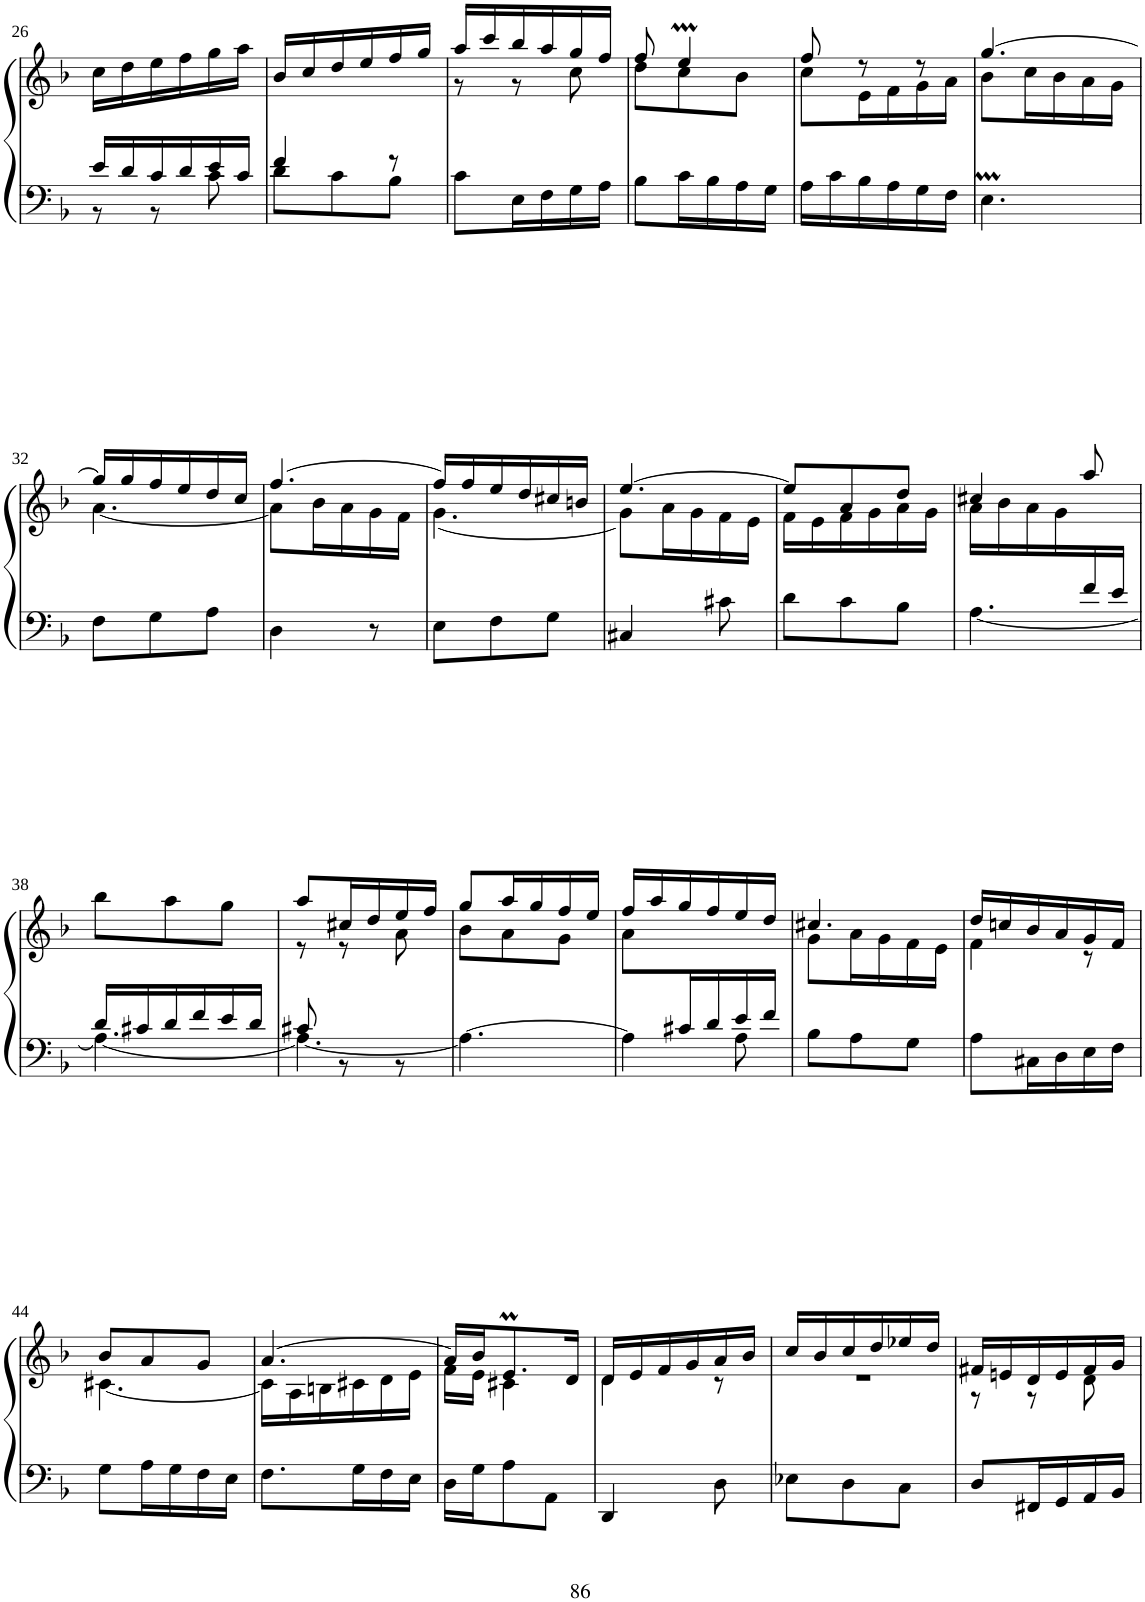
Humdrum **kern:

**kern	**kern
*part1	*part1
*staff2	*staff1
*I"Piano	*
*I'Pno	*
!!LO:PB:g=z
*clefF4	*clefG2
*k[b-]	*k[b-]
*M3/8	*M3/8
=26	=26
*^	*
16e/LL	8r	16cc\LL
16d/	.	16dd\
16c/	8r	16ee\
16d/	.	16ff\
16e/	8c\	16gg\
16c/JJ	.	16aa\JJ
=27	=27	=27
4f/	8d\L	16b-/LL
.	.	16cc/
.	8c\	16dd/
.	.	16ee/
8r	8B-\J	16ff/
.	.	16gg/JJ
*v	*v	*
=28	=28
*	*^
8c\L	16aa/LL	8r
.	16ccc/	.
16E\L	16bb-/	8r
16F\	16aa/	.
16G\	16gg/	8cc\
16A\JJ	16ff/JJ	.
=29	=29	=29
8B-\L	8ff/	8dd\L
16c\L	4eem/	8cc\
16B-\	.	.
16A\	.	8b-\J
16G\JJ	.	.
=30	=30	=30
16A\LL	8ff/	8cc\L
16c\	.	.
16B-\	8r	16e\L
16A\	.	16f\
16G\	8r	16g\
16F\JJ	.	16a\JJ
=31	=31	=31
4.Em\	[4.gg/	8b-\L
.	.	16cc\L
.	.	16b-\
.	.	16a\
.	.	16g\JJ
!!LO:LB:g=z	!!
=32	=32	=32
8F\L	16gg/LL]	[4.a\
.	16gg/	.
8G\	16ff/	.
.	16ee/	.
8A\J	16dd/	.
.	16cc/JJ	.
=33	=33	=33
4D\	[4.ff/	8a\L]
.	.	16b-\L
.	.	16a\
8r	.	16g\
.	.	16f\JJ
=34	=34	=34
8E\L	16ff/LL]	[4.g\
.	16ff/	.
8F\	16ee/	.
.	16dd/	.
8G\J	16cc#X/	.
.	16bn/JJ	.
=35	=35	=35
4C#X/	[4.ee/	8g\L]
.	.	16a\L
.	.	16g\
8c#X\	.	16f\
.	.	16e\JJ
=36	=36	=36
8d\L	8ee/L]	16f\LL
.	.	16e\
8c\	8a/	16f\
.	.	16g\
8B-\J	8dd/J	16a\
.	.	16g\JJ
=37	=37	=37
*^	*	*
4ryy	[4.A\	4cc#X/	16a\LL
.	.	.	16b-\
.	.	.	16a\
.	.	.	16g\
16f/	.	8aa/	8ryy
16e/JJ	.	.	.
*	*	*v	*v
!!LO:LB:g=z
=38	=38	=38
4.A\_	16d/LL	8bb-\L
.	16c#X/	.
.	16d/	8aa\
.	16f/	.
.	16e/	8gg\J
.	16d/JJ	.
=39	=39	=39
*	*	*^
4.A\_	8c#X/	8aa/L	8r
.	8r	16cc#X/L	8r
.	.	16dd/	.
.	8r	16ee/	8a\
.	.	16ff/JJ	.
*v	*v	*	*
=40	=40	=40
4.A\_	8gg/L	8b-\L
.	16aa/L	8a\
.	16gg/	.
.	16ff/	8g\J
.	16ee/JJ	.
=41	=41	=41
*^	*	*
8ryy	4A\]	16ff/LL	8a\L
.	.	16aa/	.
16c#X/L	.	16gg/	4ryy
16d/	.	16ff/	.
16e/	8A\	16ee/	.
16f/JJ	.	16dd/JJ	.
*v	*v	*	*
=42	=42	=42
8B-\L	4.cc#X/	8g\L
8A\	.	16a\L
.	.	16g\
8G\J	.	16f\
.	.	16e\JJ
=43	=43	=43
8A\L	16dd/LL	4f\
.	16ccn/	.
16C#X\L	16b-/	.
16D\	16a/	.
16E\	16g/	8r
16F\JJ	16f/JJ	.
!!LO:LB:g=z	!!
=44	=44	=44
8G\L	8b-/L	[4.c#X\
16A\L	8a/	.
16G\	.	.
16F\	8g/J	.
16E\JJ	.	.
=45	=45	=45
8.F\L	[4.a/	16c#\LL]
.	.	16A\
.	.	16Bn\
16G\L	.	16c#X\
16F\	.	16d\
16E\JJ	.	16e\JJ
=46	=46	=46
16D\LL	16a/LL]	16f\LL
16G\J	16b-/J	16e\JJ
8A\	8.em/	4c#X\
8AA\J	.	.
.	16d/Jk	.
=47	=47	=47
4DD/	16d/LL	4d\
.	16e/	.
.	16f/	.
.	16g/	.
8D\	16a/	8r
.	16b-/JJ	.
=48	=48	=48
8E-X\L	16cc/LL	4.r
.	16b-/	.
8D\	16cc/	.
.	16dd/	.
8C\J	16ee-X/	.
.	16dd/JJ	.
=49	=49	=49
8D/L	16f#X/LL	8r
.	16en/	.
16FF#X/L	16d/	8r
16GG/	16e/	.
16AA/	16f#/	8d\
16BB-/JJ	16g/JJ	.
*	*v	*v
=	=
*-	*-
